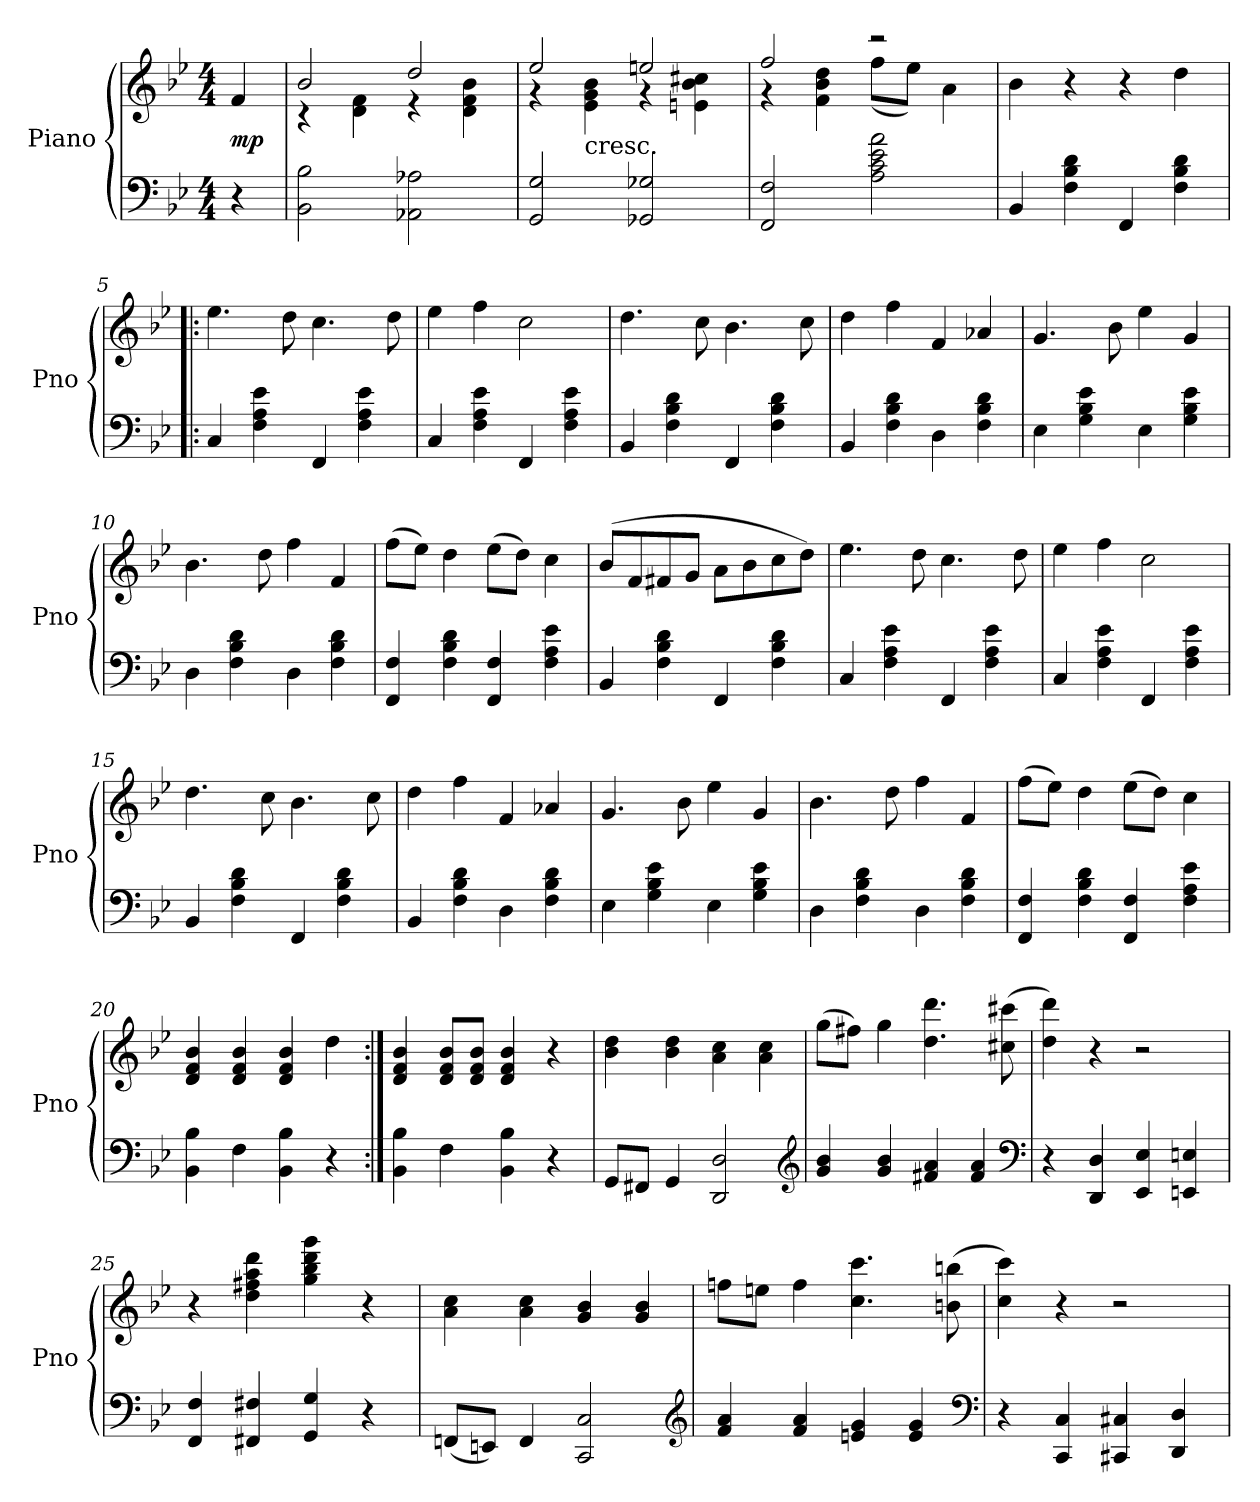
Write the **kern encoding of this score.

**kern	**kern	**dynam
*part1	*part1	*part1
*staff2	*staff1	*staff1/2
*I"Piano	*	*
*I'Pno	*	*
*clefF4	*clefG2	*
*k[b-e-]	*k[b-e-]	*
*M4/4	*M4/4	*
*MM100	*MM100	*
=	=	=
4r	4f	mp
=1	=1	=1
*	*^	*
2BB- 2B-	2b-	4r	.
.	.	4d 4f	.
2AA-X 2A-X	2dd	4r	.
.	.	4d 4f 4b-	.
=2	=2	=2	=2
2GG 2G	2ee-	4r	.
!	!	!LO:TX:c:t=cresc.	!
.	.	4e- 4g 4b-	.
2GG-X 2G-X	2een	4r	.
.	.	4en 4b- 4cc#X	.
=3	=3	=3	=3
2FF 2F	2ff	4r	.
.	.	4f 4b- 4dd	.
2A 2c 2e- 2a	2r	(8ffL	.
.	.	8ee-J)	.
.	.	4a	.
*	*v	*v	*
=4	=4	=4
4BB-	4b-	.
4F 4B- 4d	4r	.
4FF	4r	.
4F 4B- 4d	4dd	.
=5!|:	=5!|:	=5!|:
*	*MM120	*
4C	4.ee-	.
4F 4A 4e-	.	.
.	8dd	.
4FF	4.cc	.
4F 4A 4e-	.	.
.	8dd	.
=6	=6	=6
4C	4ee-	.
4F 4A 4e-	4ff	.
4FF	2cc	.
4F 4A 4e-	.	.
=7	=7	=7
4BB-	4.dd	.
4F 4B- 4d	.	.
.	8cc	.
4FF	4.b-	.
4F 4B- 4d	.	.
.	8cc	.
=8	=8	=8
4BB-	4dd	.
4F 4B- 4d	4ff	.
4D	4f	.
4F 4B- 4d	4a-X	.
=9	=9	=9
4E-	4.g	.
4G 4B- 4e-	.	.
.	8b-	.
4E-	4ee-	.
4G 4B- 4e-	4g	.
=10	=10	=10
4D	4.b-	.
4F 4B- 4d	.	.
.	8dd	.
4D	4ff	.
4F 4B- 4d	4f	.
=11	=11	=11
4FF 4F	(8ffL	.
.	8ee-J)	.
4F 4B- 4d	4dd	.
4FF 4F	(8ee-L	.
.	8ddJ)	.
4F 4A 4e-	4cc	.
=12	=12	=12
4BB-	(8b-L	.
.	8f	.
4F 4B- 4d	8f#X	.
.	8gJ	.
4FF	8aL	.
.	8b-	.
4F 4B- 4d	8cc	.
.	8ddJ)	.
=13	=13	=13
4C	4.ee-	.
4F 4A 4e-	.	.
.	8dd	.
4FF	4.cc	.
4F 4A 4e-	.	.
.	8dd	.
=14	=14	=14
4C	4ee-	.
4F 4A 4e-	4ff	.
4FF	2cc	.
4F 4A 4e-	.	.
=15	=15	=15
4BB-	4.dd	.
4F 4B- 4d	.	.
.	8cc	.
4FF	4.b-	.
4F 4B- 4d	.	.
.	8cc	.
=16	=16	=16
4BB-	4dd	.
4F 4B- 4d	4ff	.
4D	4f	.
4F 4B- 4d	4a-X	.
=17	=17	=17
4E-	4.g	.
4G 4B- 4e-	.	.
.	8b-	.
4E-	4ee-	.
4G 4B- 4e-	4g	.
=18	=18	=18
4D	4.b-	.
4F 4B- 4d	.	.
.	8dd	.
4D	4ff	.
4F 4B- 4d	4f	.
=19	=19	=19
4FF 4F	(8ffL	.
.	8ee-J)	.
4F 4B- 4d	4dd	.
4FF 4F	(8ee-L	.
.	8ddJ)	.
4F 4A 4e-	4cc	.
=20	=20	=20
4BB- 4B-	4d 4f 4b-	.
4F	4d 4f 4b-	.
4BB- 4B-	4d 4f 4b-	.
4r	4dd	.
=21:|!	=21:|!	=21:|!
4BB- 4B-	4d 4f 4b-	.
4F	8d 8f 8b-L	.
.	8d 8f 8b-J	.
4BB- 4B-	4d 4f 4b-	.
4r	4r	.
=22	=22	=22
8GGL	4b- 4dd	.
8FF#XJ	.	.
4GG	4b- 4dd	.
2DD 2D	4a 4cc	.
.	4a 4cc	.
*clefG2	*	*
=23	=23	=23
4g 4b-	(8ggL	.
.	8ff#XJ)	.
4g 4b-	4gg	.
4f#X 4a	4.dd 4.ddd	.
4f# 4a	.	.
.	(8cc#X 8ccc#X	.
*clefF4	*	*
=24	=24	=24
4r	4dd 4ddd)	.
4DD 4D	4r	.
4EE- 4E-	2r	.
4EEn 4En	.	.
=25	=25	=25
4FF 4F	4r	.
4FF#X 4F#X	4dd 4ff#X 4aa 4ddd	.
4GG 4G	4gg 4bb- 4ddd 4ggg	.
4r	4r	.
=26	=26	=26
(8FFnL	4a 4cc	.
8EEnJ)	.	.
4FF	4a 4cc	.
2CC 2C	4g 4b-	.
.	4g 4b-	.
*clefG2	*	*
=27	=27	=27
4f 4a	8ffnL	.
.	8eenJ	.
4f 4a	4ff	.
4en 4g	4.cc 4.ccc	.
4e 4g	.	.
.	(8bn 8bbn	.
*clefF4	*	*
=28	=28	=28
4r	4cc 4ccc)	.
4CC 4C	4r	.
4CC#X 4C#X	2r	.
4DD 4D	.	.
=	=	=
*-	*-	*-
